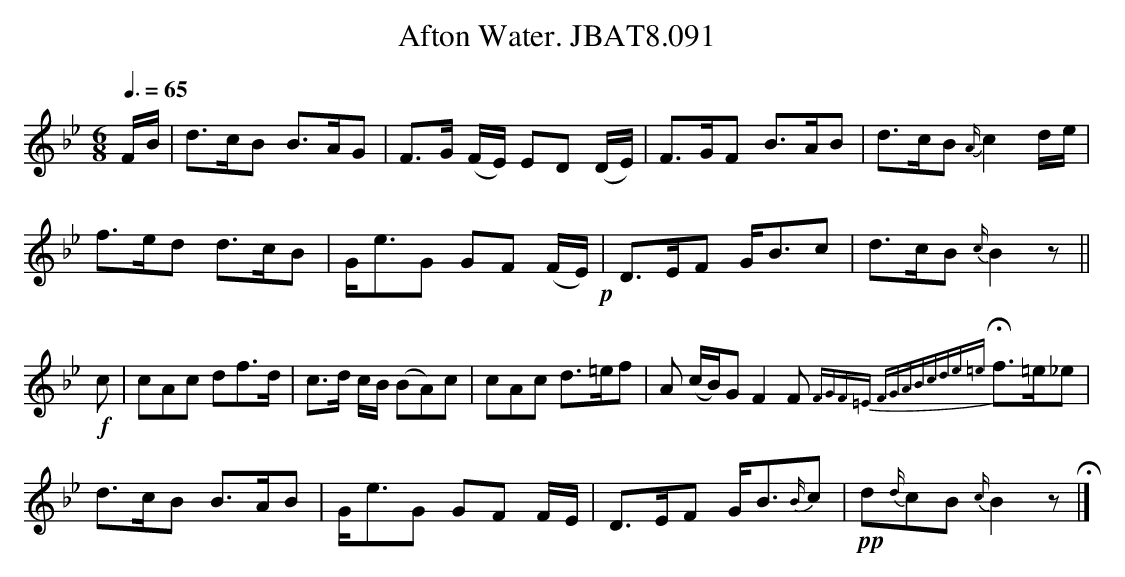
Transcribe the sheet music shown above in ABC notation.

X:1
T:Afton Water. JBAT8.091
M:6/8
L:1/8
Q:3/8=65
K:Bb
F/B/|d>cB B>AG|F>G (F/E/) ED (D/E/)|F>GF B>AB|d>cB {A/}c2d/e/|
f>ed d>cB|G<eG GF (F/E/)!p!|D>EF G<Bc|d>cB {c/}B2z||
!f!c|cAc df>d|c>d c/B/ (BA)c|cAc d>=ef|A (c/B/)GF2F{FGF=E FGABcde=e} !fermata!f>=e_e|
d>cB B>AB|G<eG GF F/E/|D>EF G<B{B/}c|!pp!d{d/}cB{c/}B2z!fermata!|]
